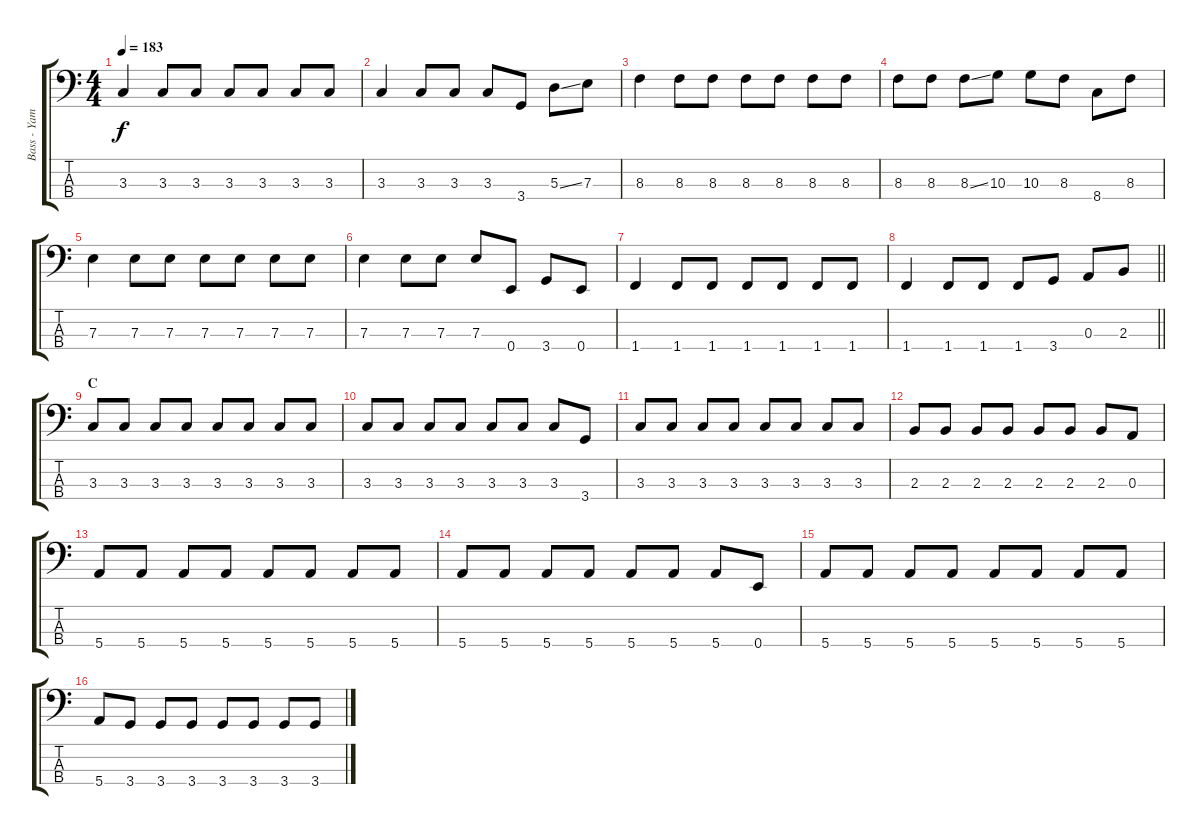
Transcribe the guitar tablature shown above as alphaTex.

\track ("Bass - Yamada" "Bass - Yam") {instrument electricbasspick}
\staff {score tabs}
\tuning (G2 D2 A1 E1) {hide}
\ts (4 4)
\tempo 183
\clef f4
\ks c
3.3.4{dy f} 3.3.8 3.3.8 3.3.8 3.3.8 3.3.8 3.3.8 |
3.3.4 3.3.8 3.3.8 3.3.8 3.4.8 5.3{ss}.8 7.3.8 |
8.3.4 8.3.8 8.3.8 8.3.8 8.3.8 8.3.8 8.3.8 |
8.3.8 8.3.8 8.3{ss}.8 10.3.8 10.3.8 8.3.8 8.4.8 8.3.8 |
7.3.4 7.3.8 7.3.8 7.3.8 7.3.8 7.3.8 7.3.8 |
7.3.4 7.3.8 7.3.8 7.3.8 0.4.8 3.4.8 0.4.8 |
1.4.4 1.4.8 1.4.8 1.4.8 1.4.8 1.4.8 1.4.8 |
\barLineRight lightlight
1.4.4 1.4.8 1.4.8 1.4.8 3.4.8 0.3.8 2.3.8 |
\section ("" "C")
3.3.8 3.3.8 3.3.8 3.3.8 3.3.8 3.3.8 3.3.8 3.3.8 |
3.3.8 3.3.8 3.3.8 3.3.8 3.3.8 3.3.8 3.3.8 3.4.8 |
3.3.8 3.3.8 3.3.8 3.3.8 3.3.8 3.3.8 3.3.8 3.3.8 |
2.3.8 2.3.8 2.3.8 2.3.8 2.3.8 2.3.8 2.3.8 0.3.8 |
5.4.8 5.4.8 5.4.8 5.4.8 5.4.8 5.4.8 5.4.8 5.4.8 |
5.4.8 5.4.8 5.4.8 5.4.8 5.4.8 5.4.8 5.4.8 0.4.8 |
5.4.8 5.4.8 5.4.8 5.4.8 5.4.8 5.4.8 5.4.8 5.4.8 |
5.4.8 3.4.8 3.4.8 3.4.8 3.4.8 3.4.8 3.4.8 3.4.8
